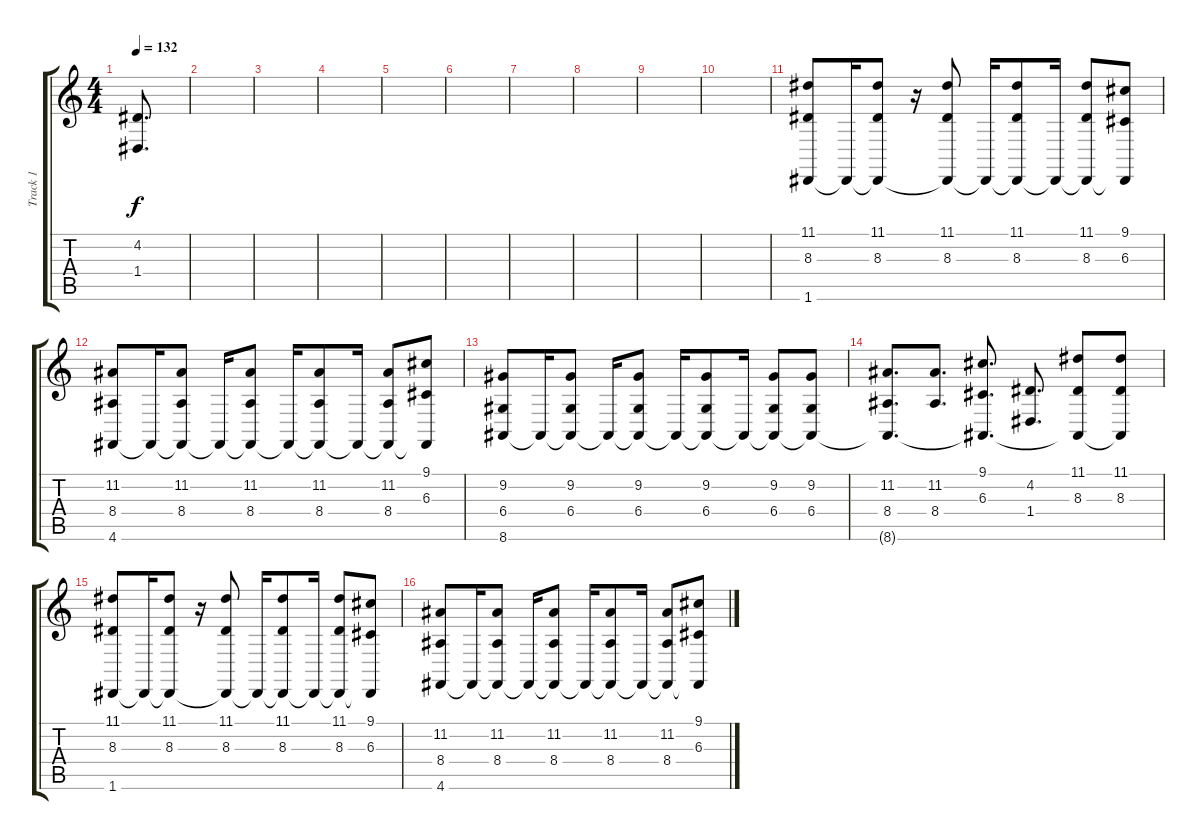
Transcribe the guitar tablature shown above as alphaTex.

\track ("Track 1" "Track 1") {instrument lead2sawtooth}
\staff {score tabs}
\tuning (E4 B3 G3 D3 A2 D2) {hide}
\ts (4 4)
\tempo 132
\clef g2
\ks c
(4.2 1.4).8{d dy f} |
|
|
|
|
|
|
|
|
|
(11.1 8.3 1.6).8 1.6{t}.16 (11.1 8.3 1.6{t}).8 r.16 (11.1 8.3 1.6{t}).8 1.6{t}.16 (11.1 8.3 1.6{t}).8 1.6{t}.16 (11.1 8.3 1.6{t}).8 (9.1 6.3 1.6{t}).8 |
(11.2 8.4 4.6).8 4.6{t}.16 (11.2 8.4 4.6{t}).8 4.6{t}.16 (11.2 8.4 4.6{t}).8 4.6{t}.16 (11.2 8.4 4.6{t}).8 4.6{t}.16 (11.2 8.4 4.6{t}).8 (9.1 6.3 4.6{t}).8 |
(9.2 6.4 8.6).8 8.6{t}.16 (9.2 6.4 8.6{t}).8 8.6{t}.16 (9.2 6.4 8.6{t}).8 8.6{t}.16 (9.2 6.4 8.6{t}).8 8.6{t}.16 (9.2 6.4 8.6{t}).8 (9.2 6.4 8.6{t}).8 |
(11.2 8.4 8.6{t}).8{d} (11.2 8.4).8{d} (9.1 6.3 8.6{t}).8{d} (4.2 1.4).8{d} (11.1 8.3 8.6{t}).8 (11.1 8.3 8.6{t}).8 |
(11.1 8.3 1.6).8 1.6{t}.16 (11.1 8.3 1.6{t}).8 r.16 (11.1 8.3 1.6{t}).8 1.6{t}.16 (11.1 8.3 1.6{t}).8 1.6{t}.16 (11.1 8.3 1.6{t}).8 (9.1 6.3 1.6{t}).8 |
(11.2 8.4 4.6).8 4.6{t}.16 (11.2 8.4 4.6{t}).8 4.6{t}.16 (11.2 8.4 4.6{t}).8 4.6{t}.16 (11.2 8.4 4.6{t}).8 4.6{t}.16 (11.2 8.4 4.6{t}).8 (9.1 6.3 4.6{t}).8
